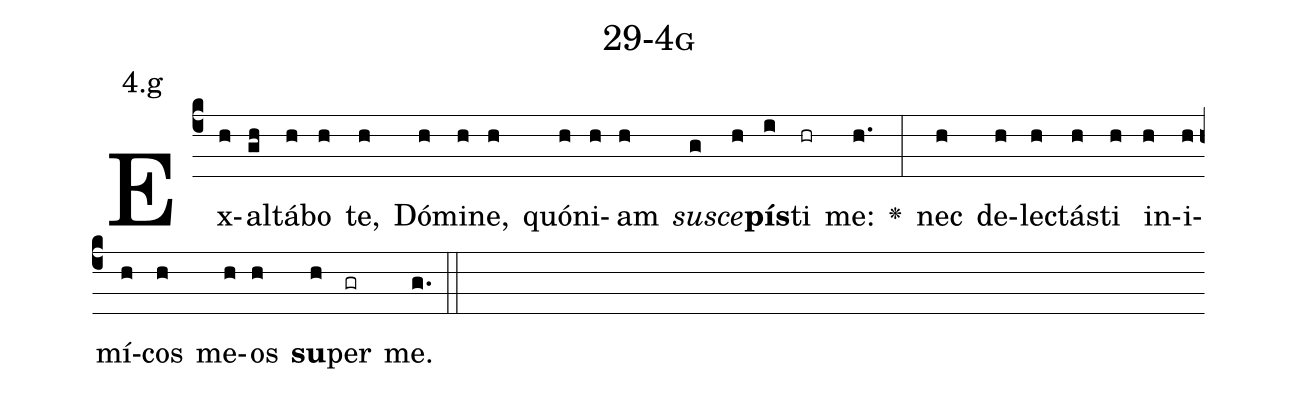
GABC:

name: 29-4g;
annotation: 4.g;
%%
(c4)Ex(h)al(gh)tá(h)bo(h) te,(h) Dó(h)mi(h)ne,(h) quón(h)i(h)am(h) <i>su</i>(g)<i>sce</i>(h)<b>pís</b>(i)ti(hr) me:(h.) <v>\greheightstar</v>(:) nec(h) de(h)lec(h)tás(h)ti(h) in(h)i(h)mí(h)cos(h) me(h)os(h) <b>su</b>(h)per(gr) me.(g.) (::)


%E(h) u(h) o(h) u(h) a(h) e.(g.) (::)
